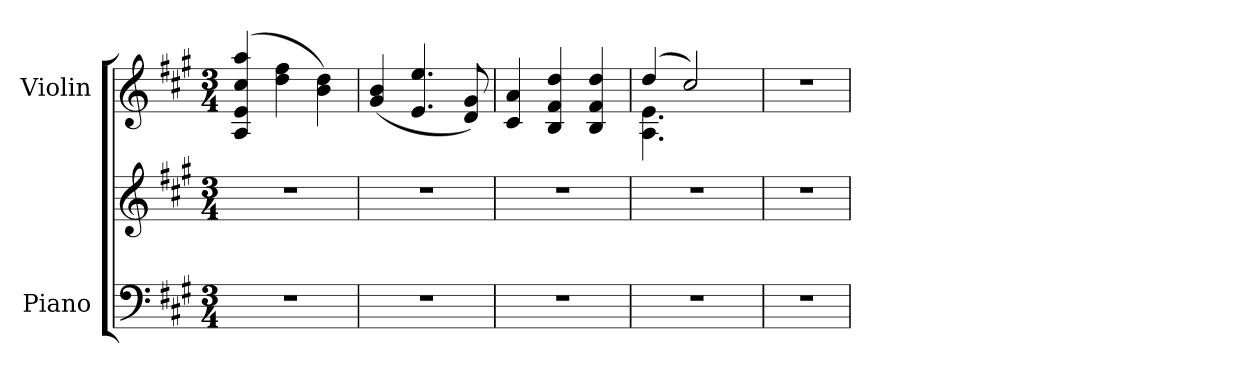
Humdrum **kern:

**kern	**kern	**kern
*part2	*part2	*part1
*staff3	*staff2	*staff1
*I"Piano	*	*I"Violin
*I'Pno.	*	*I'Vln.
*clefF4	*clefG2	*clefG2
*k[f#c#g#]	*k[f#c#g#]	*k[f#c#g#]
*M3/4	*M3/4	*M3/4
*MM55	*MM55	*MM55
=1	=1	=1
2.r	2.r	(4A/ 4e/ 4cc#/ 4aa/
.	.	4dd\ 4ff#\
.	.	4b\ 4dd\)
=2	=2	=2
2.r	2.r	(4g#/ 4b/
.	.	4.e/ 4.ee/
.	.	8d/ 8g#/)
=3	=3	=3
2.r	2.r	4c#/ 4a/
.	.	4B/ 4f#/ 4dd/
.	.	4B/ 4f#/ 4dd/
=4	=4	=4
*	*	*^
2.r	2.r	(4dd/	4.A\ 4.e\
.	.	2cc#/)	.
.	.	.	4.ryy
*	*	*v	*v
=5	=5	=5
2.r	2.r	2.r
=	=	=
*-	*-	*-
